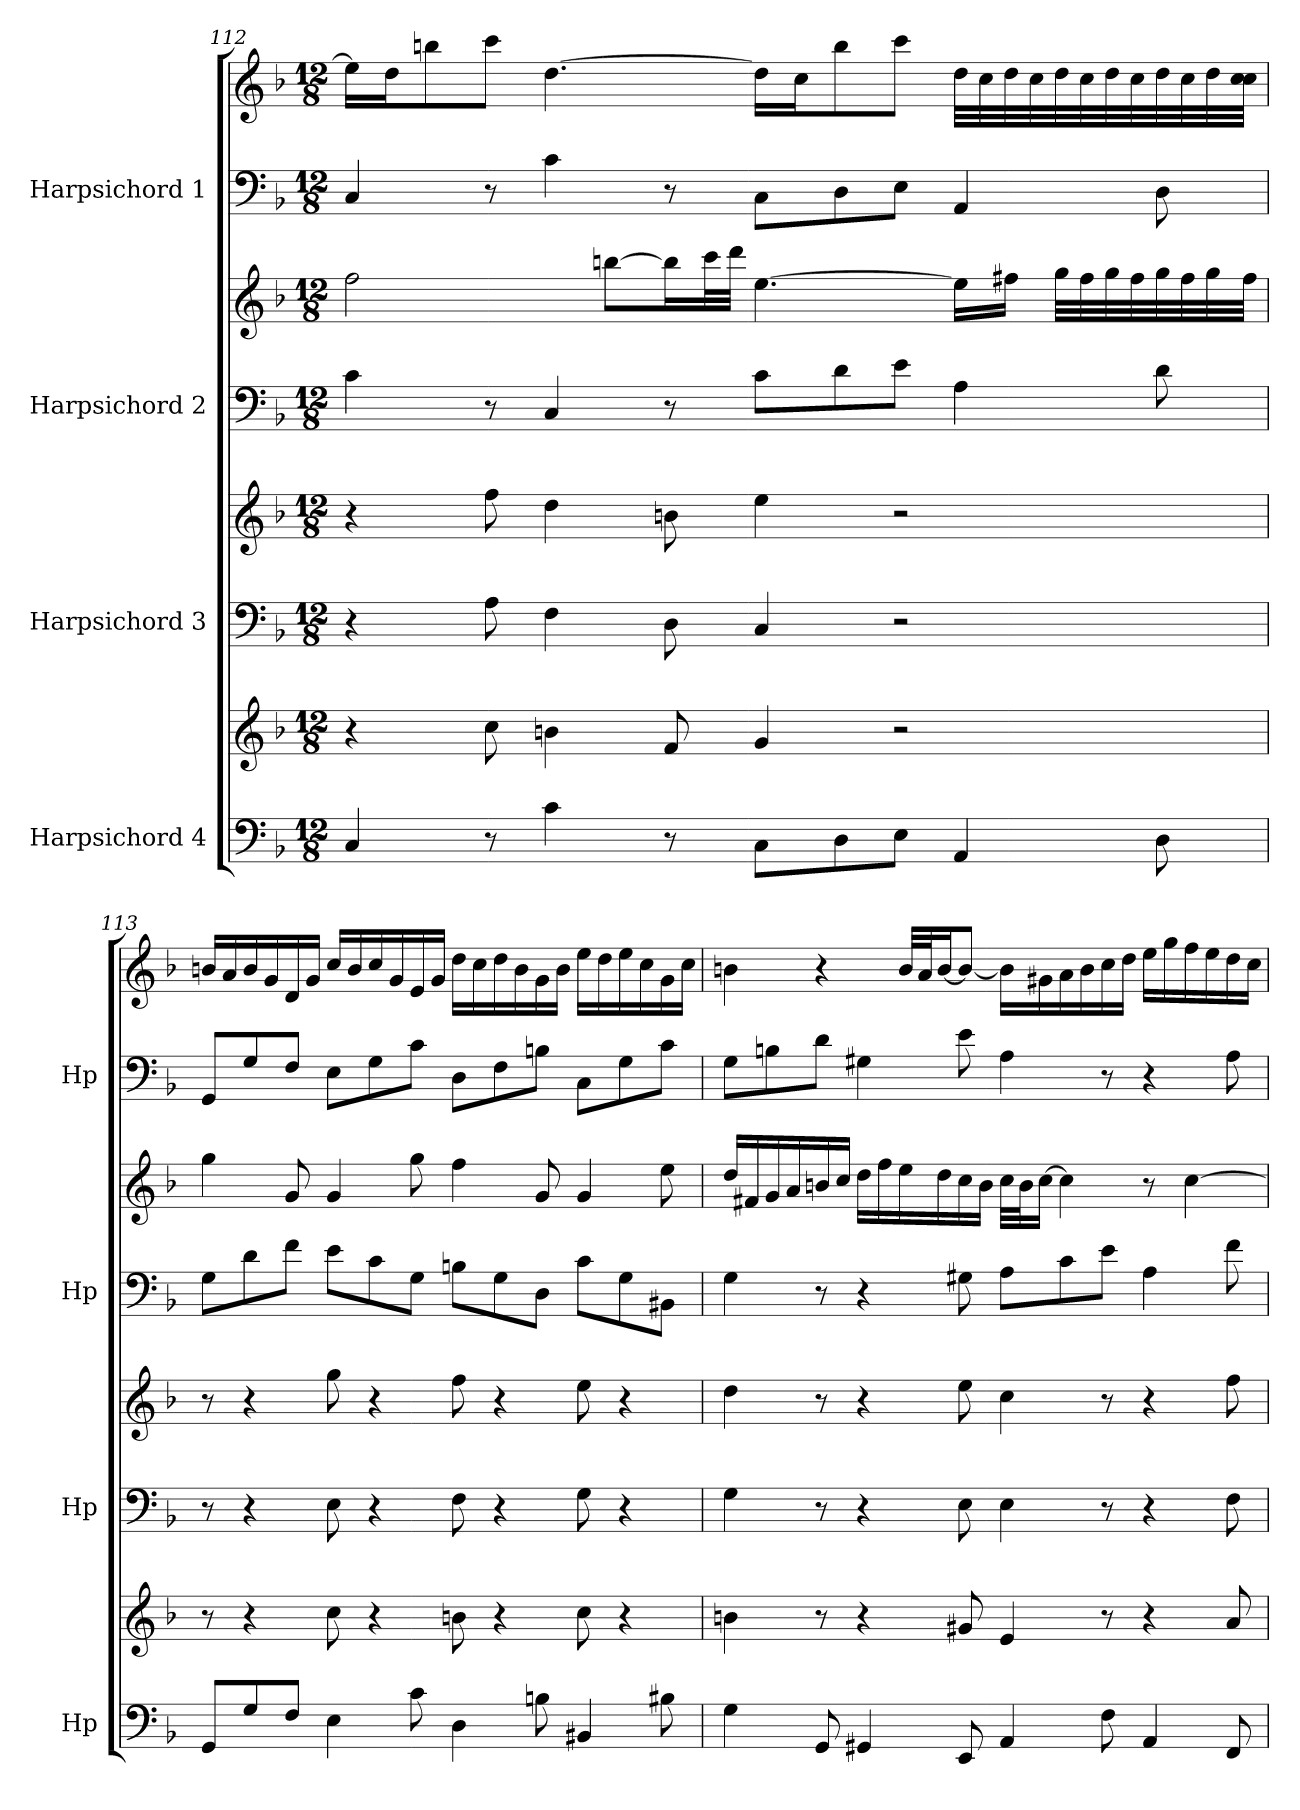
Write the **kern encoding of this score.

**kern	**kern	**kern	**kern	**kern	**kern	**kern	**kern
*part4	*part4	*part3	*part3	*part2	*part2	*part1	*part1
*staff8	*staff7	*staff6	*staff5	*staff4	*staff3	*staff2	*staff1
*I"Harpsichord 4	*	*I"Harpsichord 3	*	*I"Harpsichord 2	*	*I"Harpsichord 1	*
*I'Hp	*	*I'Hp	*	*I'Hp	*	*I'Hp	*
*clefF4	*clefG2	*clefF4	*clefG2	*clefF4	*clefG2	*clefF4	*clefG2
*k[b-]	*k[b-]	*k[b-]	*k[b-]	*k[b-]	*k[b-]	*k[b-]	*k[b-]
*M12/8	*M12/8	*M12/8	*M12/8	*M12/8	*M12/8	*M12/8	*M12/8
=112	=112	=112	=112	=112	=112	=112	=112
4C/	4r	4r	4r	4c\	2ff\	4C/	16ee\LL]
.	.	.	.	.	.	.	16dd\J
.	.	.	.	.	.	.	8bbn\
8r	8cc\	8A\	8ff\	8r	.	8r	8ccc\J
4c\	4bn\	4F\	4dd\	4C/	.	4c\	[4.dd\
.	.	.	.	.	[8bbn\L	.	.
8r	8f/	8D\	8bn\	8r	16bb\L]	8r	.
.	.	.	.	.	32ccc\L	.	.
.	.	.	.	.	32ddd\JJJ	.	.
8C\L	4g/	4C/	4ee\	8c\L	[4.ee\	8C\L	16dd\LL]
.	.	.	.	.	.	.	16cc\J
8D\	.	.	.	8d\	.	8D\	8bb\
8E\J	2r	2r	2r	8e\J	.	8E\J	8ccc\J
4AA/	.	.	.	4A\	16ee\LL]	4AA/	32dd\LLL
.	.	.	.	.	.	.	32cc\
.	.	.	.	.	16ff#X\JJ	.	32dd\
.	.	.	.	.	.	.	32cc\
.	.	.	.	.	32gg\LLL	.	32dd\
.	.	.	.	.	32ff#\	.	32cc\
.	.	.	.	.	32gg\	.	32dd\
.	.	.	.	.	32ff#\	.	32cc\
8D\	.	.	.	8d\	32gg\	8D\	32dd\
.	.	.	.	.	32ff#\	.	32cc\
.	.	.	.	.	32gg\	.	32dd\
.	.	.	.	.	32ff#\JJJ	.	32cc\ 32cc\JJJ
!!LO:PB:g=z
=113	=113	=113	=113	=113	=113	=113	=113
8GG/L	8r	8r	8r	8G\L	4gg\	8GG/L	16bn/LL
.	.	.	.	.	.	.	16a/
8G/	4r	4r	4r	8d\	.	8G/	16b/
.	.	.	.	.	.	.	16g/
8F/J	.	.	.	8f\J	8g/	8F/J	16d/
.	.	.	.	.	.	.	16g/JJ
4E\	8cc\	8E\	8gg\	8e\L	4g/	8E\L	16cc/LL
.	.	.	.	.	.	.	16b/
.	4r	4r	4r	8c\	.	8G\	16cc/
.	.	.	.	.	.	.	16g/
8c\	.	.	.	8G\J	8gg\	8c\J	16e/
.	.	.	.	.	.	.	16g/JJ
4D\	8bn\	8F\	8ff\	8Bn\L	4ff\	8D\L	16dd\LL
.	.	.	.	.	.	.	16cc\
.	4r	4r	4r	8G\	.	8F\	16dd\
.	.	.	.	.	.	.	16b\
8Bn\	.	.	.	8D\J	8g/	8Bn\J	16g\
.	.	.	.	.	.	.	16b\JJ
4BB#X/	8cc\	8G\	8ee\	8c\L	4g/	8C\L	16ee\LL
.	.	.	.	.	.	.	16dd\
.	4r	4r	4r	8G\	.	8G\	16ee\
.	.	.	.	.	.	.	16cc\
8B#X\	.	.	.	8BB#X\J	8ee\	8c\J	16g\
.	.	.	.	.	.	.	16cc\JJ
=114	=114	=114	=114	=114	=114	=114	=114
4G\	4bn\	4G\	4dd\	4G\	16dd/LL	8G\L	4bn\
.	.	.	.	.	16f#X/	.	.
.	.	.	.	.	16g/	8Bn\	.
.	.	.	.	.	16a/	.	.
8GG/	8r	8r	8r	8r	16bn/	8d\J	4r
.	.	.	.	.	16cc/JJ	.	.
4GG#X/	4r	4r	4r	4r	16dd\LL	4G#X\	.
.	.	.	.	.	16ff\	.	.
.	.	.	.	.	16ee\	.	32b/LLL
.	.	.	.	.	.	.	32a/J
.	.	.	.	.	16dd\	.	[16b/J
8EE/	8g#X/	8E\	8ee\	8G#X\	16cc\	8e\	8b/J_
.	.	.	.	.	16b\JJ	.	.
4AA/	4e/	4E\	4cc\	8A\L	32cc\LLL	4A\	16b\LL]
.	.	.	.	.	32b\J	.	.
.	.	.	.	.	[16cc\JJ	.	16g#X\
.	.	.	.	8c\	4cc\]	.	16a\
.	.	.	.	.	.	.	16b\
8F\	8r	8r	8r	8e\J	.	8r	16cc\
.	.	.	.	.	.	.	16dd\JJ
4AA/	4r	4r	4r	4A\	8r	4r	16ee\LL
.	.	.	.	.	.	.	16gg\
.	.	.	.	.	[4cc\	.	16ff\
.	.	.	.	.	.	.	16ee\
8FF/	8a/	8F\	8ff\	8f\	.	8A\	16dd\
.	.	.	.	.	.	.	16cc\JJ
=	=	=	=	=	=	=	=
*-	*-	*-	*-	*-	*-	*-	*-
